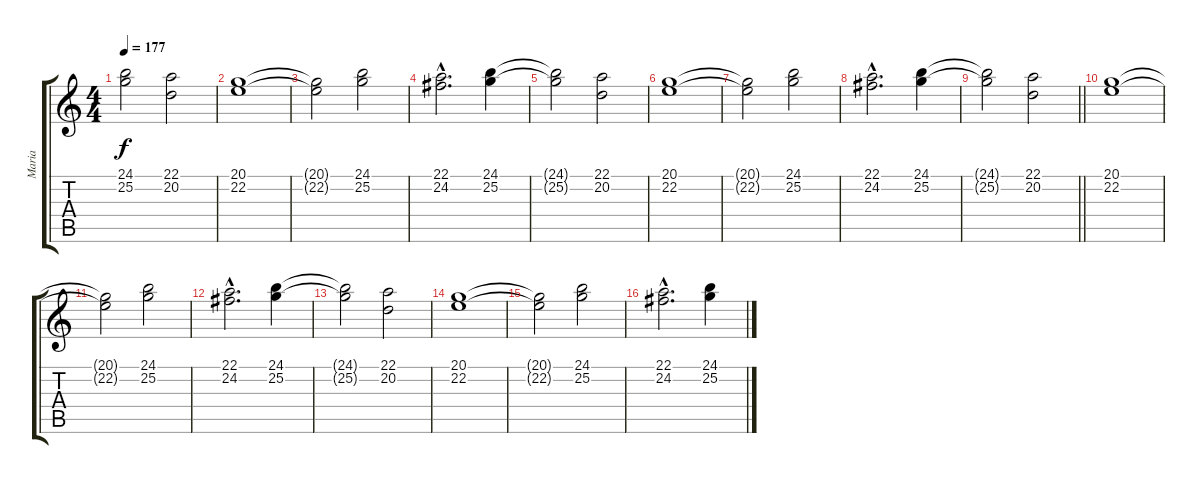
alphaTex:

\track ("Maria" "Maria") {instrument pad4choir}
\staff {score tabs}
\tuning (B3 Gb3 D3 A2 E2 B1) {hide}
\ts (4 4)
\tempo 177
\clef g2
\ks c
(24.1{t} 25.2{t}).2{dy f} (22.1 20.2).2 |
(20.1 22.2).1 |
(20.1{t} 22.2{t}).2 (24.1 25.2).2 |
(22.1{hac} 24.2{hac}).2{d} (24.1 25.2).4 |
(24.1{t} 25.2{t}).2 (22.1 20.2).2 |
(20.1 22.2).1 |
(20.1{t} 22.2{t}).2 (24.1 25.2).2 |
(22.1{hac} 24.2{hac}).2{d} (24.1 25.2).4 |
\barLineRight lightlight
(24.1{t} 25.2{t}).2 (22.1 20.2).2 |
(20.1 22.2).1 |
(20.1{t} 22.2{t}).2 (24.1 25.2).2 |
(22.1{hac} 24.2{hac}).2{d} (24.1 25.2).4 |
(24.1{t} 25.2{t}).2 (22.1 20.2).2 |
(20.1 22.2).1 |
(20.1{t} 22.2{t}).2 (24.1 25.2).2 |
(22.1{hac} 24.2{hac}).2{d} (24.1 25.2).4
